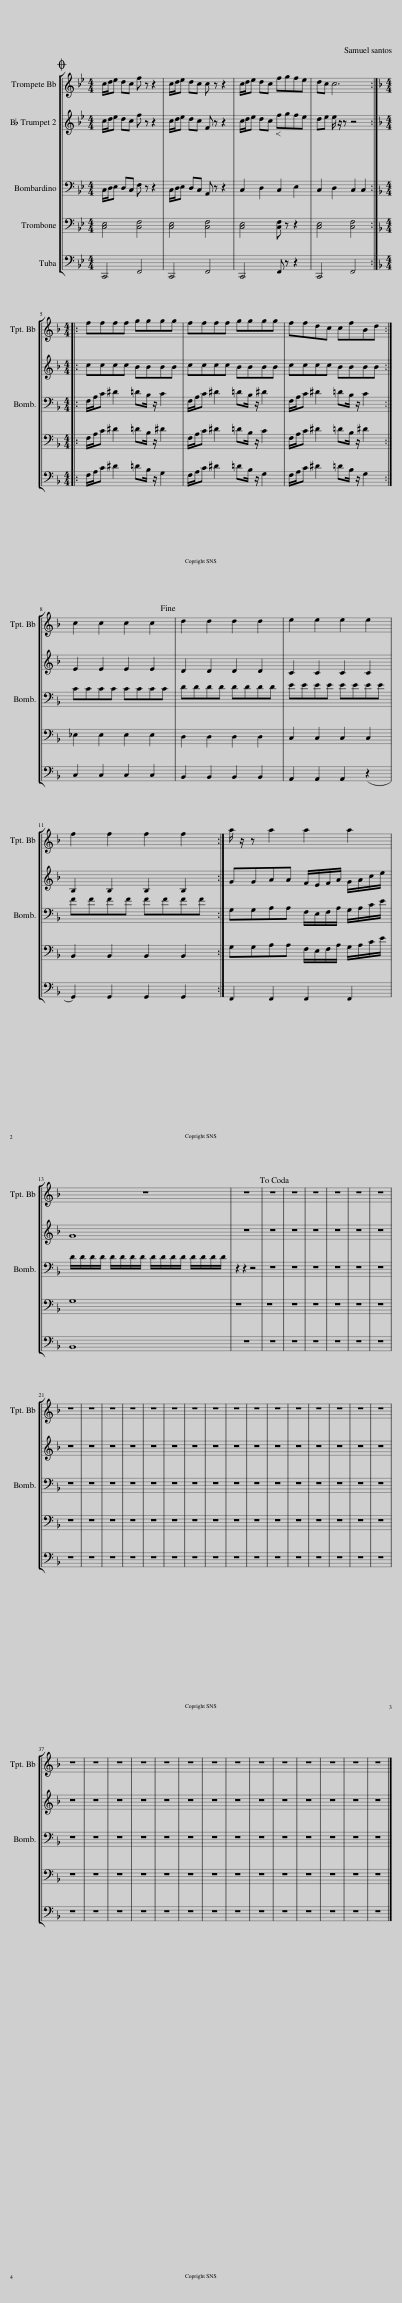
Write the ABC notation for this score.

X:1
%%score [ 1 2 3 4 5 ]
L:1/8
M:4/4
I:linebreak $
K:Bb
V:1 treble transpose=-2
V:2 treble transpose=-2
V:3 bass
V:4 bass
V:5 bass
V:1
[K:Bb]O d/=e/f ed g z z2 | d/=e/f ed d z z2 | d/=e/f ed gagf | =ed d6 ::$[K:F][M:4/4] gggg aaaa | %5
 gggg aaaa | gged dgce :|$ d2 d2 d2 d2!fine! | e2 e2 e2 e2 | ^f2 f2 f2 f2 |$ %10
 g2 g2 g2 g2 :| =b/ z/ z b2 b2 b2 |$ z8 | z8!dacoda! | z8 | %15
 z8 | z8 | z8 | z8 | z8 |$ %20
 z8 | z8 | z8 | z8 | z8 | %25
 z8 | z8 | z8 | z8 | z8 | %30
 z8 | z8 | z8 | z8 | z8 | %35
 z8 |$ z8 | z8 | z8 | z8 | %40
 z8 | z8 | z8 | z8 | z8 | %45
 z8 | z8 | z8 | z8 | z8 |] %50
V:2
[K:Bb] d/=e/f ed g z z2 | d/=e/f ed G z z2 | d/=e/f ed gagf | =ef f/ z/ z z4 ::$[K:F][M:4/4] dddd cccc | %5
 dddd cccc | dddd cccc :|$ ^F2 F2 F2 F2 | E2 E2 E2 E2 | D2 D2 D2 D2 |$ %10
 C2 C2 C2 C2 :| AA=BB G/^F/G/B/ A/B/d/^f/ |$ A8 | z8 | z8 | %15
 z8 | z8 | z8 | z8 | z8 |$ %20
 z8 | z8 | z8 | z8 | z8 | %25
 z8 | z8 | z8 | z8 | z8 | %30
 z8 | z8 | z8 | z8 | z8 | %35
 z8 |$ z8 | z8 | z8 | z8 | %40
 z8 | z8 | z8 | z8 | z8 | %45
 z8 | z8 | z8 | z8 | z8 |] %50
V:3
 C,/D,/E, D,C, F, z z2 | C,/D,/E, D,C, A,, z z2 | C,2 D,2!<(! C,2 E,2!<)! | C,2 D,2 C,2 C,2 ::$[K:F][M:4/4] F,/A,/C ^D2 =DB,/ z/ C2 | %5
 F,/A,/C ^D2 =DB,/ z/ ^D2 | F,/A,/C ^D2 =DB,/ z/ C2 :|$ CCCC CCCC | DDDD DDDD | EEEE EEEE |$ %10
 FFFF FFFF :| G,G,A,A, F,/E,/F,/A,/ G,/A,/C/E/ |$ D/D/D/D/ D/D/D/D/ D/D/D/D/ D/D/D/D/ | z2 z2 z4 | z8 | %15
 z8 | z8 | z8 | z8 | z8 |$ %20
 z8 | z8 | z8 | z8 | z8 | %25
 z8 | z8 | z8 | z8 | z8 | %30
 z8 | z8 | z8 | z8 | z8 | %35
 z8 |$ z8 | z8 | z8 | z8 | %40
 z8 | z8 | z8 | z8 | z8 | %45
 z8 | z8 | z8 | z8 | z8 |] %50
V:4
 [C,E,]4 [C,F,]4 | [C,E,]4 [C,F,]4 | [C,E,]4 [C,F,] z z2 | [C,E,]4 [C,F,]4 ::$[K:F][M:4/4] F,/A,/C ^D2 =DB,/ z/ ^D2 | %5
 F,/A,/C ^D2 =DB,/ z/ C2 | F,/A,/C ^D2 =DB,/ z/ ^D2 :|$ _E,2 E,2 E,2 E,2 | D,2 D,2 D,2 D,2 | C,2 C,2 C,2 C,2 |$ %10
 B,,2 B,,2 B,,2 B,,2 :| G,G,A,A, F,/E,/F,/A,/ G,/A,/C/E/ |$ G,8 | z8 | z8 | %15
 z8 | z8 | z8 | z8 | z8 |$ %20
 z8 | z8 | z8 | z8 | z8 | %25
 z8 | z8 | z8 | z8 | z8 | %30
 z8 | z8 | z8 | z8 | z8 | %35
 z8 |$ z8 | z8 | z8 | z8 | %40
 z8 | z8 | z8 | z8 | z8 | %45
 z8 | z8 | z8 | z8 | z8 |] %50
V:5
 C,,4 F,,4 | C,,4 F,,4 | C,,4 F,, z z2 | C,,4 F,,4 ::$[K:F][M:4/4] F,/A,/C ^D2 =DB,/ z/ G,2 | %5
 F,/A,/C ^D2 =DB,/ z/ G,2 | F,/A,/C ^D2 =DB,/ z/ G,2 :|$ C,2 C,2 C,2 C,2 | B,,2 B,,2 B,,2 B,,2 | A,,2 A,,2 A,,2 (z2 |$ %10
 G,,2) G,,2 G,,2 G,,2 :| F,,2 F,,2 F,,2 F,,2 |$ B,,8 | z8 | z8 | %15
 z8 | z8 | z8 | z8 | z8 |$ %20
 z8 | z8 | z8 | z8 | z8 | %25
 z8 | z8 | z8 | z8 | z8 | %30
 z8 | z8 | z8 | z8 | z8 | %35
 z8 |$ z8 | z8 | z8 | z8 | %40
 z8 | z8 | z8 | z8 | z8 | %45
 z8 | z8 | z8 | z8 | z8 |] %50
